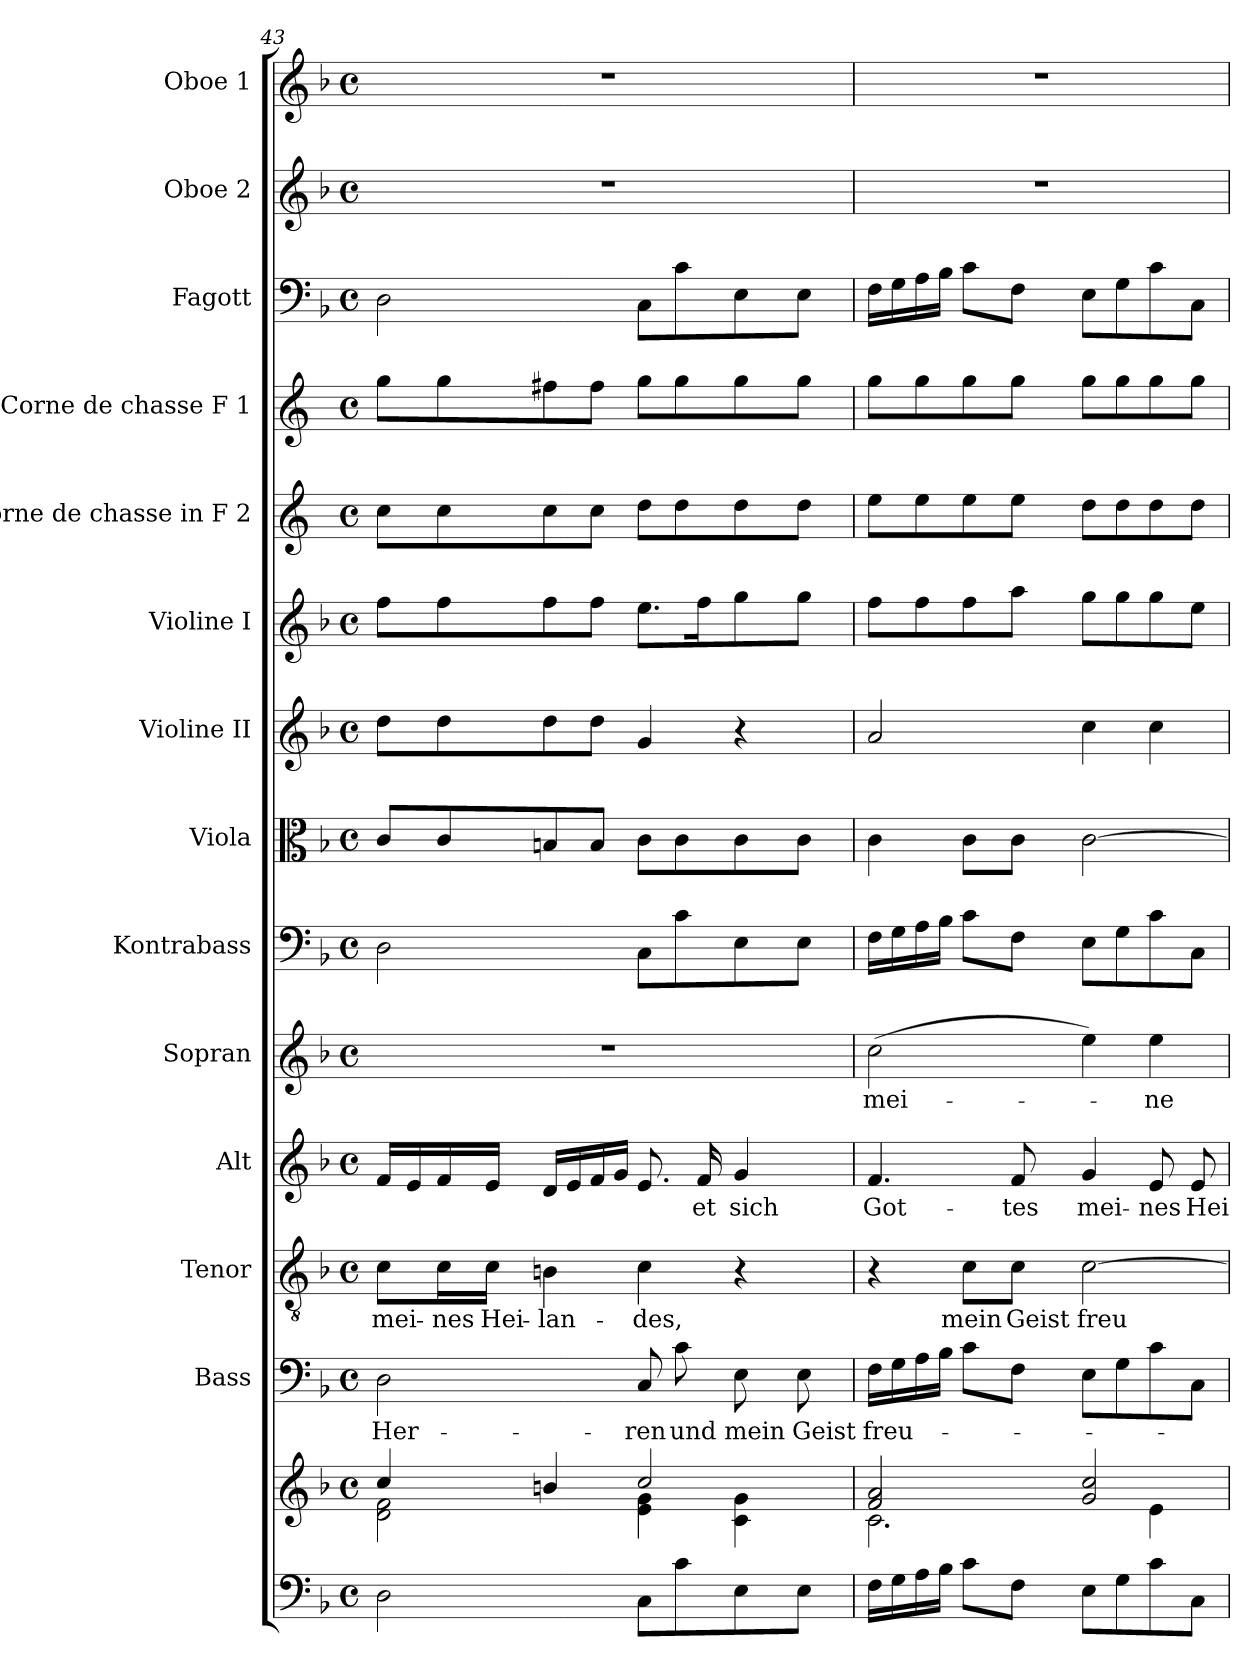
**kern	**kern	**kern	**text	**kern	**text	**kern	**text	**kern	**text	**kern	**kern	**kern	**kern	**kern	**kern	**kern	**kern	**kern
*part14	*part14	*part13	*part13	*part12	*part12	*part11	*part11	*part10	*part10	*part9	*part8	*part7	*part6	*part5	*part4	*part3	*part2	*part1
*staff15	*staff14	*staff13	*staff13	*staff12	*staff12	*staff11	*staff11	*staff10	*staff10	*staff9	*staff8	*staff7	*staff6	*staff5	*staff4	*staff3	*staff2	*staff1
*	*	*I"Bass	*	*I"Tenor	*	*I"Alt	*	*I"Sopran	*	*I"Kontrabass	*I"Viola	*I"Violine II	*I"Violine I	*I"Corne de chasse in F 2	*I"Corne de chasse F 1	*I"Fagott	*I"Oboe 2	*I"Oboe 1
*	*	*I'B.	*	*I'T.	*	*I'A.	*	*I'S.	*	*I'Kb.	*I'Vla.	*I'Vl. II	*I'Vl. I	*	*	*I'Fg.	*I'Ob. 2	*I'Ob. 1
*clefF4	*clefG2	*clefF4	*	*clefGv2	*	*clefG2	*	*clefG2	*	*clefF4	*clefC3	*clefG2	*clefG2	*clefG2	*clefG2	*clefF4	*clefG2	*clefG2
*	*	*	*	*	*	*	*	*	*	*ITrd7c12	*	*	*	*ITrd4c7	*ITrd4c7	*	*	*
*k[b-]	*k[b-]	*k[b-]	*	*k[b-]	*	*k[b-]	*	*k[b-]	*	*k[b-]	*k[b-]	*k[b-]	*k[b-]	*k[b-]	*k[b-]	*k[b-]	*k[b-]	*k[b-]
*F:	*F:	*F:	*	*F:	*	*F:	*	*F:	*	*F:	*F:	*F:	*F:	*F:	*F:	*F:	*F:	*F:
*M4/4	*M4/4	*M4/4	*	*M4/4	*	*M4/4	*	*M4/4	*	*M4/4	*M4/4	*M4/4	*M4/4	*M4/4	*M4/4	*M4/4	*M4/4	*M4/4
*met(c)	*met(c)	*met(c)	*	*met(c)	*	*met(c)	*	*met(c)	*	*met(c)	*met(c)	*met(c)	*met(c)	*met(c)	*met(c)	*met(c)	*met(c)	*met(c)
=43	=43	=43	=43	=43	=43	=43	=43	=43	=43	=43	=43	=43	=43	=43	=43	=43	=43	=43
*	*^	*	*	*	*	*	*	*	*	*	*	*	*	*	*	*	*	*
!	!	!	!	!LO:LY:b	!	!LO:LY:b	!	!	!	!	!	!	!	!	!	!	!	!	!
2D\	4cc/	2d\ 2f\	2D\	Her-	8c\L	mei-	16f/LL	.	1r	.	2DD\	8c/L	8dd\L	8ff\L	8f\L	8cc\L	2D\	1r	1r
.	.	.	.	.	.	.	16e/	.	.	.	.	.	.	.	.	.	.	.	.
!	!	!	!	!	!	!LO:LY:b	!	!	!	!	!	!	!	!	!	!	!	!	!
.	.	.	.	.	16c\L	-nes	16f/	.	.	.	.	8c/	8dd\	8ff\	8f\	8cc\	.	.	.
!	!	!	!	!	!	!LO:LY:b	!	!	!	!	!	!	!	!	!	!	!	!	!
.	.	.	.	.	16c\JJ	Hei-	16e/JJ	.	.	.	.	.	.	.	.	.	.	.	.
!	!	!	!	!	!	!LO:LY:b	!	!	!	!	!	!	!	!	!	!	!	!	!
.	4bn/	.	.	.	4Bn\	-lan-	16d/LL	.	.	.	.	8Bn/	8dd\	8ff\	8f\	8bn\	.	.	.
.	.	.	.	.	.	.	16e/	.	.	.	.	.	.	.	.	.	.	.	.
.	.	.	.	.	.	.	16f/	.	.	.	.	8B/J	8dd\J	8ff\J	8f\J	8b\J	.	.	.
.	.	.	.	.	.	.	16g/JJ	.	.	.	.	.	.	.	.	.	.	.	.
!	!	!	!	!LO:LY:b	!	!LO:LY:b	!	!	!	!	!	!	!	!	!	!	!	!	!
8C\L	2cc/	4e\ 4g\	8C/	-ren	4c\	-des,	8.e/	.	.	.	8CC\L	8c\L	4g/	8.ee\L	8g\L	8cc\L	8C\L	.	.
!	!	!	!	!LO:LY:b	!	!	!	!	!	!	!	!	!	!	!	!	!	!	!
8c\	.	.	8c\	und	.	.	.	.	.	.	8C\	8c\	.	.	8g\	8cc\	8c\	.	.
!	!	!	!	!	!	!	!	!LO:LY:b	!	!	!	!	!	!	!	!	!	!	!
.	.	.	.	.	.	.	16f/	-et	.	.	.	.	.	16ff\k	.	.	.	.	.
!	!	!	!	!LO:LY:b	!	!	!	!LO:LY:b	!	!	!	!	!	!	!	!	!	!	!
8E\	.	4c\ 4g\	8E\	mein	4r	.	4g/	sich	.	.	8EE\	8c\	4r	8gg\	8g\	8cc\	8E\	.	.
!	!	!	!	!LO:LY:b	!	!	!	!	!	!	!	!	!	!	!	!	!	!	!
8E\J	.	.	8E\	Geist	.	.	.	.	.	.	8EE\J	8c\J	.	8gg\J	8g\J	8cc\J	8E\J	.	.
=44	=44	=44	=44	=44	=44	=44	=44	=44	=44	=44	=44	=44	=44	=44	=44	=44	=44	=44	=44
!	!	!	!	!LO:LY:b	!	!	!	!LO:LY:b	!	!LO:LY:b	!	!	!	!	!	!	!	!	!
16F\LL	2f/ 2a/	2.c\	16F\LL	freu-	4r	.	4.f/	Got-	(>2cc\	mei-	16FF\LL	4c\	2a/	8ff\L	8a\L	8cc\L	16F\LL	1r	1r
16G\	.	.	16G\	.	.	.	.	.	.	.	16GG\	.	.	.	.	.	16G\	.	.
16A\	.	.	16A\	.	.	.	.	.	.	.	16AA\	.	.	8ff\	8a\	8cc\	16A\	.	.
16B-\JJ	.	.	16B-\JJ	.	.	.	.	.	.	.	16BB-\JJ	.	.	.	.	.	16B-\JJ	.	.
!	!	!	!	!	!	!LO:LY:b	!	!	!	!	!	!	!	!	!	!	!	!	!
8c\L	.	.	8c\L	.	8c\L	mein	.	.	.	.	8C\L	8c\L	.	8ff\	8a\	8cc\	8c\L	.	.
!	!	!	!	!	!	!LO:LY:b	!	!LO:LY:b	!	!	!	!	!	!	!	!	!	!	!
8F\J	.	.	8F\J	.	8c\J	Geist	8f/	-tes	.	.	8FF\J	8c\J	.	8aa\J	8a\J	8cc\J	8F\J	.	.
!	!	!	!	!	!	!LO:LY:b	!	!LO:LY:b	!	!	!	!	!	!	!	!	!	!	!
8E\L	2g/ 2cc/	.	8E\L	.	[2c\	freu-	4g/	mei-	4ee\)	.	8EE\L	[2c\	4cc\	8gg\L	8g\L	8cc\L	8E\L	.	.
8G\	.	.	8G\	.	.	.	.	.	.	.	8GG\	.	.	8gg\	8g\	8cc\	8G\	.	.
!	!	!	!	!	!	!	!	!LO:LY:b	!	!LO:LY:b	!	!	!	!	!	!	!	!	!
8c\	.	4e\	8c\	.	.	.	8e/	-nes	4ee\	-ne	8C\	.	4cc\	8gg\	8g\	8cc\	8c\	.	.
!	!	!	!	!	!	!	!	!LO:LY:b	!	!	!	!	!	!	!	!	!	!	!
8C\J	.	.	8C\J	.	.	.	8e/	Hei-	.	.	8CC\J	.	.	8ee\J	8g\J	8cc\J	8C\J	.	.
*	*v	*v	*	*	*	*	*	*	*	*	*	*	*	*	*	*	*	*	*
=	=	=	=	=	=	=	=	=	=	=	=	=	=	=	=	=	=	=
*-	*-	*-	*-	*-	*-	*-	*-	*-	*-	*-	*-	*-	*-	*-	*-	*-	*-	*-
